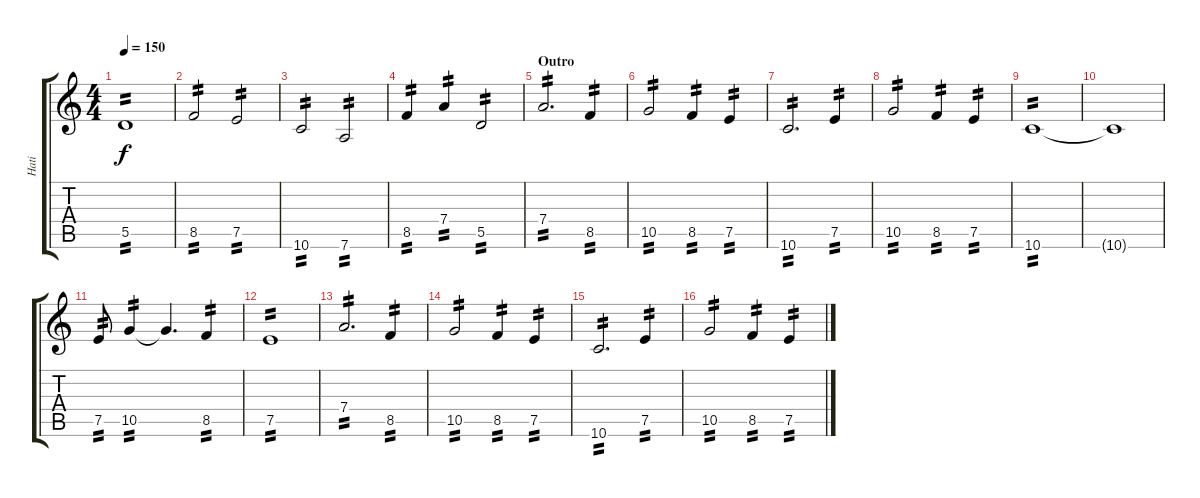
\track ("Hati" "Hati") {instrument distortionguitar}
\staff {score tabs}
\tuning (E4 B3 G3 D3 A2 D2) {hide}
\ts (4 4)
\tempo 150
\clef g2
\ks c
5.5.1{tp 2 dy f} |
8.5.2{tp 2} 7.5.2{tp 2} |
10.6.2{tp 2} 7.6.2{tp 2} |
8.5.4{tp 2} 7.4.4{tp 2} 5.5.2{tp 2} |
\section ("" "Outro")
7.4.2{d tp 2} 8.5.4{tp 2} |
10.5.2{tp 2} 8.5.4{tp 2} 7.5.4{tp 2} |
10.6.2{d tp 2} 7.5.4{tp 2} |
10.5.2{tp 2} 8.5.4{tp 2} 7.5.4{tp 2} |
10.6.1{tp 2} |
10.6{t}.1 |
7.5.8{tp 2} 10.5.4{tp 2} 10.5{t}.4{d} 8.5.4{tp 2} |
7.5.1{tp 2} |
7.4.2{d tp 2} 8.5.4{tp 2} |
10.5.2{tp 2} 8.5.4{tp 2} 7.5.4{tp 2} |
10.6.2{d tp 2} 7.5.4{tp 2} |
10.5.2{tp 2} 8.5.4{tp 2} 7.5.4{tp 2}
